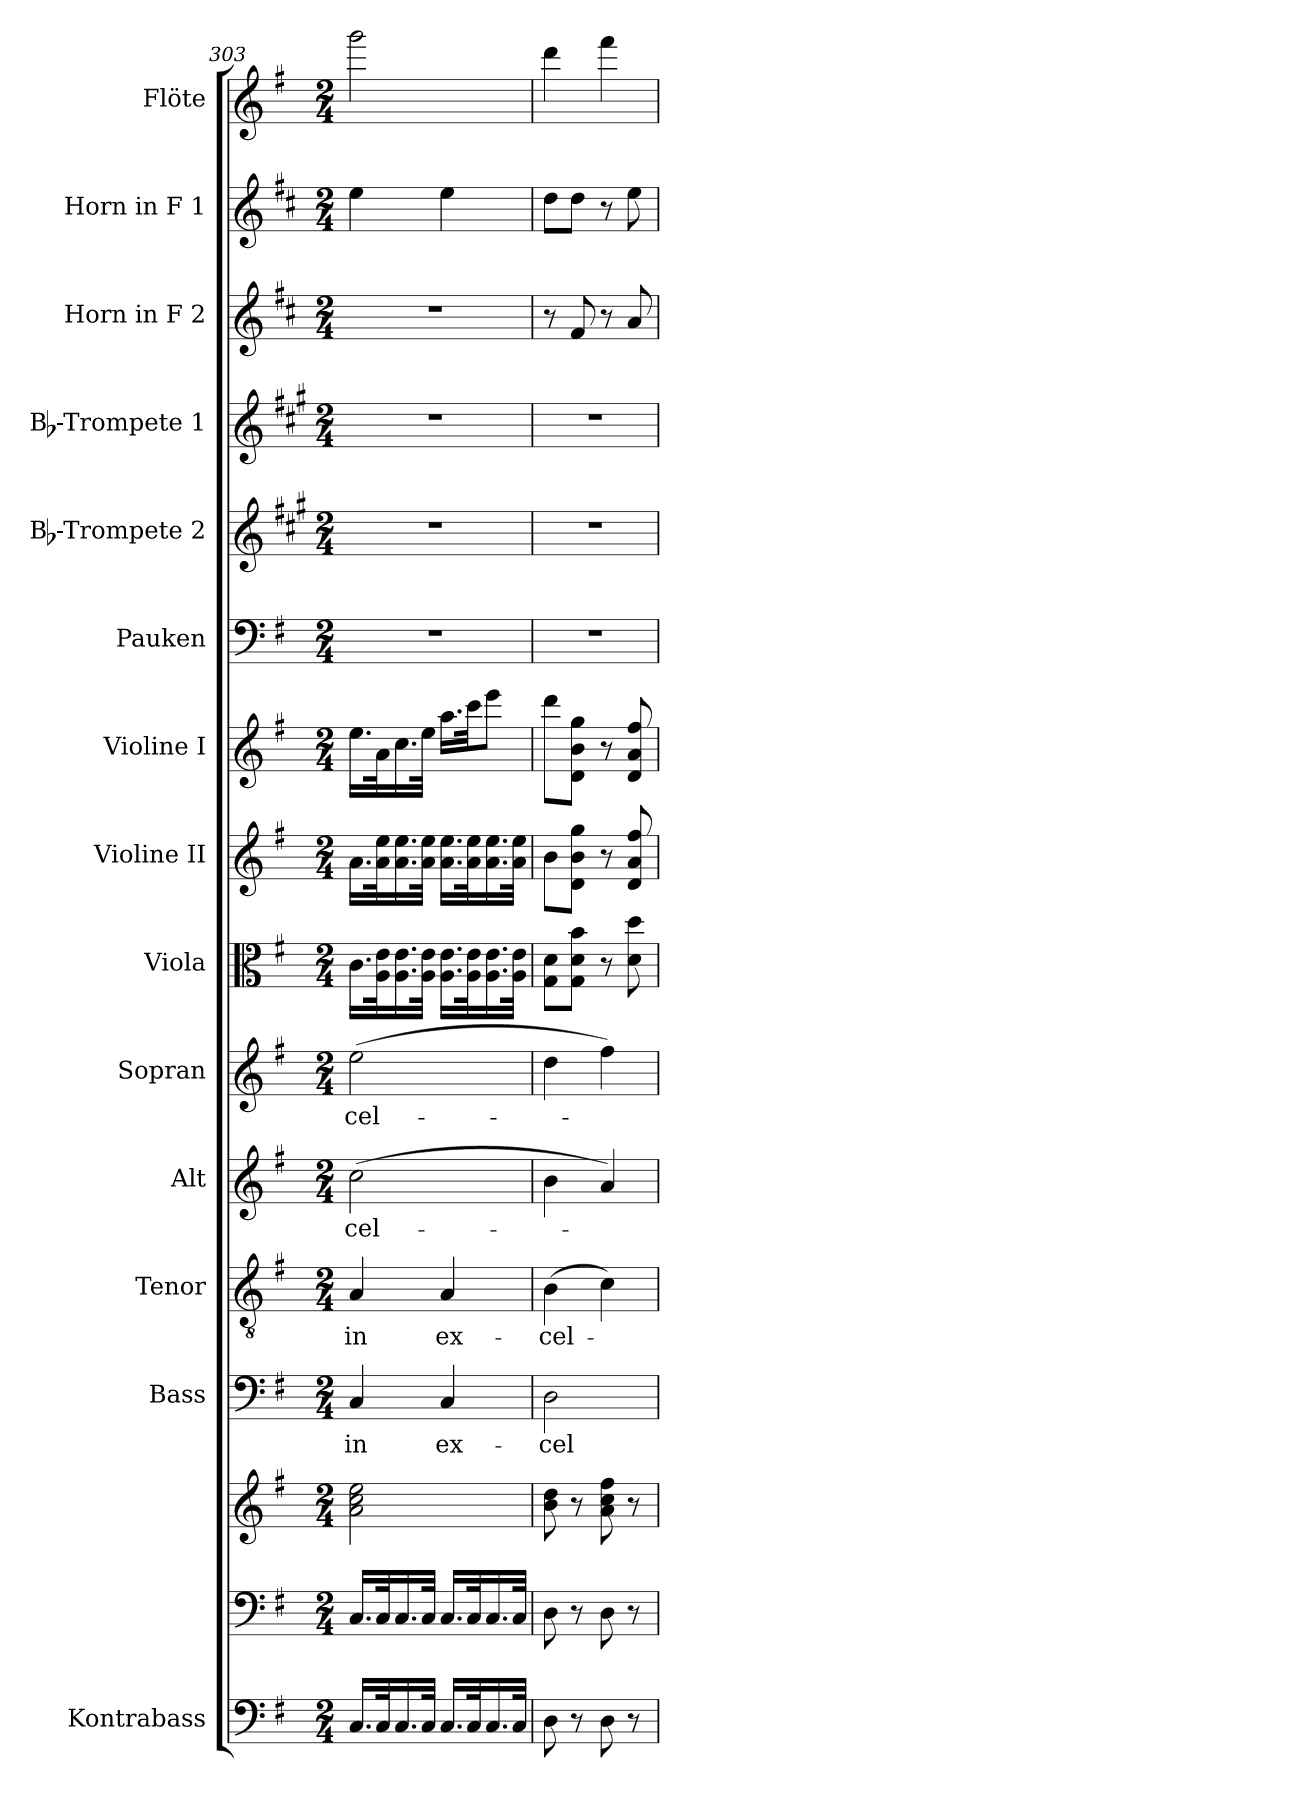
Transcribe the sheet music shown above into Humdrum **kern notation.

**kern	**kern	**kern	**kern	**text	**kern	**text	**kern	**text	**kern	**text	**kern	**kern	**kern	**kern	**kern	**kern	**kern	**kern	**kern
*part15	*part14	*part14	*part13	*part13	*part12	*part12	*part11	*part11	*part10	*part10	*part9	*part8	*part7	*part6	*part5	*part4	*part3	*part2	*part1
*staff16	*staff15	*staff14	*staff13	*staff13	*staff12	*staff12	*staff11	*staff11	*staff10	*staff10	*staff9	*staff8	*staff7	*staff6	*staff5	*staff4	*staff3	*staff2	*staff1
*I"Kontrabass	*	*	*I"Bass	*	*I"Tenor	*	*I"Alt	*	*I"Sopran	*	*I"Viola	*I"Violine II	*I"Violine I	*I"Pauken	*I"Bb-Trompete 2	*I"Bb-Trompete 1	*I"Horn in F 2	*I"Horn in F 1	*I"Flöte
*I'Kb.	*	*	*I'B.	*	*I'T.	*	*I'A.	*	*I'S.	*	*I'Vla.	*I'Vl. II	*I'Vl. I	*I'Pk.	*I'Bb Trp. 2	*I'Bb Trp. 1	*	*	*I'Fl.
*clefF4	*clefF4	*clefG2	*clefF4	*	*clefGv2	*	*clefG2	*	*clefG2	*	*clefC3	*clefG2	*clefG2	*clefF4	*clefG2	*clefG2	*clefG2	*clefG2	*clefG2
*ITrd7c12	*	*	*	*	*	*	*	*	*	*	*	*	*	*	*ITrd1c2	*ITrd1c2	*ITrd4c7	*ITrd4c7	*
*k[f#]	*k[f#]	*k[f#]	*k[f#]	*	*k[f#]	*	*k[f#]	*	*k[f#]	*	*k[f#]	*k[f#]	*k[f#]	*k[f#]	*k[f#]	*k[f#]	*k[f#]	*k[f#]	*k[f#]
*G:	*G:	*G:	*G:	*	*G:	*	*G:	*	*G:	*	*G:	*G:	*G:	*G:	*G:	*G:	*G:	*G:	*G:
*M2/4	*M2/4	*M2/4	*M2/4	*	*M2/4	*	*M2/4	*	*M2/4	*	*M2/4	*M2/4	*M2/4	*M2/4	*M2/4	*M2/4	*M2/4	*M2/4	*M2/4
=303	=303	=303	=303	=303	=303	=303	=303	=303	=303	=303	=303	=303	=303	=303	=303	=303	=303	=303	=303
!	!	!	!	!LO:LY:b	!	!LO:LY:b	!	!LO:LY:b	!	!LO:LY:b	!	!	!	!	!	!	!	!	!
16.CC/LL	16.C/LL	2a\ 2cc\ 2ee\	4C/	in	4A/	in	(>2cc\	-cel-	(>2ee\	-cel-	16.c\LL	16.a\LL	16.ee\LL	2r	2r	2r	2r	4a\	2ggg\
32CC/k	32C/k	.	.	.	.	.	.	.	.	.	32A\ 32e\k	32a\ 32ee\k	32a\k	.	.	.	.	.	.
16.CC/	16.C/	.	.	.	.	.	.	.	.	.	16.A\ 16.e\	16.a\ 16.ee\	16.cc\	.	.	.	.	.	.
32CC/JJk	32C/JJk	.	.	.	.	.	.	.	.	.	32A\ 32e\JJk	32a\ 32ee\JJk	32ee\JJk	.	.	.	.	.	.
!	!	!	!	!LO:LY:b	!	!LO:LY:b	!	!	!	!	!	!	!	!	!	!	!	!	!
16.CC/LL	16.C/LL	.	4C/	ex-	4A/	ex-	.	.	.	.	16.A\ 16.e\LL	16.a\ 16.ee\LL	16.aa\LL	.	.	.	.	4a\	.
32CC/k	32C/k	.	.	.	.	.	.	.	.	.	32A\ 32e\k	32a\ 32ee\k	32ccc\Jk	.	.	.	.	.	.
16.CC/	16.C/	.	.	.	.	.	.	.	.	.	16.A\ 16.e\	16.a\ 16.ee\	8eee\J	.	.	.	.	.	.
32CC/JJk	32C/JJk	.	.	.	.	.	.	.	.	.	32A\ 32e\JJk	32a\ 32ee\JJk	.	.	.	.	.	.	.
=304	=304	=304	=304	=304	=304	=304	=304	=304	=304	=304	=304	=304	=304	=304	=304	=304	=304	=304	=304
!	!	!	!	!LO:LY:b	!	!LO:LY:b	!	!	!	!	!	!	!	!	!	!	!	!	!
8DD\	8D\	8b\ 8dd\	2D\	-cel-	(>4B\	-cel-	4b\	.	4dd\	.	8G\ 8d\L	8b\L	8ddd\L	2r	2r	2r	8r	8g\L	4ddd\
8r	8r	8r	.	.	.	.	.	.	.	.	8G\ 8d\ 8b\J	8d\ 8b\ 8gg\J	8d\ 8b\ 8gg\J	.	.	.	8B/	8g\J	.
8DD\	8D\	8a\ 8cc\ 8ff#\	.	.	4c\)	.	4a/)	.	4ff#\)	.	8r	8r	8r	.	.	.	8r	8r	4fff#\
8r	8r	8r	.	.	.	.	.	.	.	.	8d\ 8dd\	8d/ 8a/ 8ff#/	8d/ 8a/ 8ff#/	.	.	.	8d/	8a\	.
=	=	=	=	=	=	=	=	=	=	=	=	=	=	=	=	=	=	=	=
*-	*-	*-	*-	*-	*-	*-	*-	*-	*-	*-	*-	*-	*-	*-	*-	*-	*-	*-	*-
